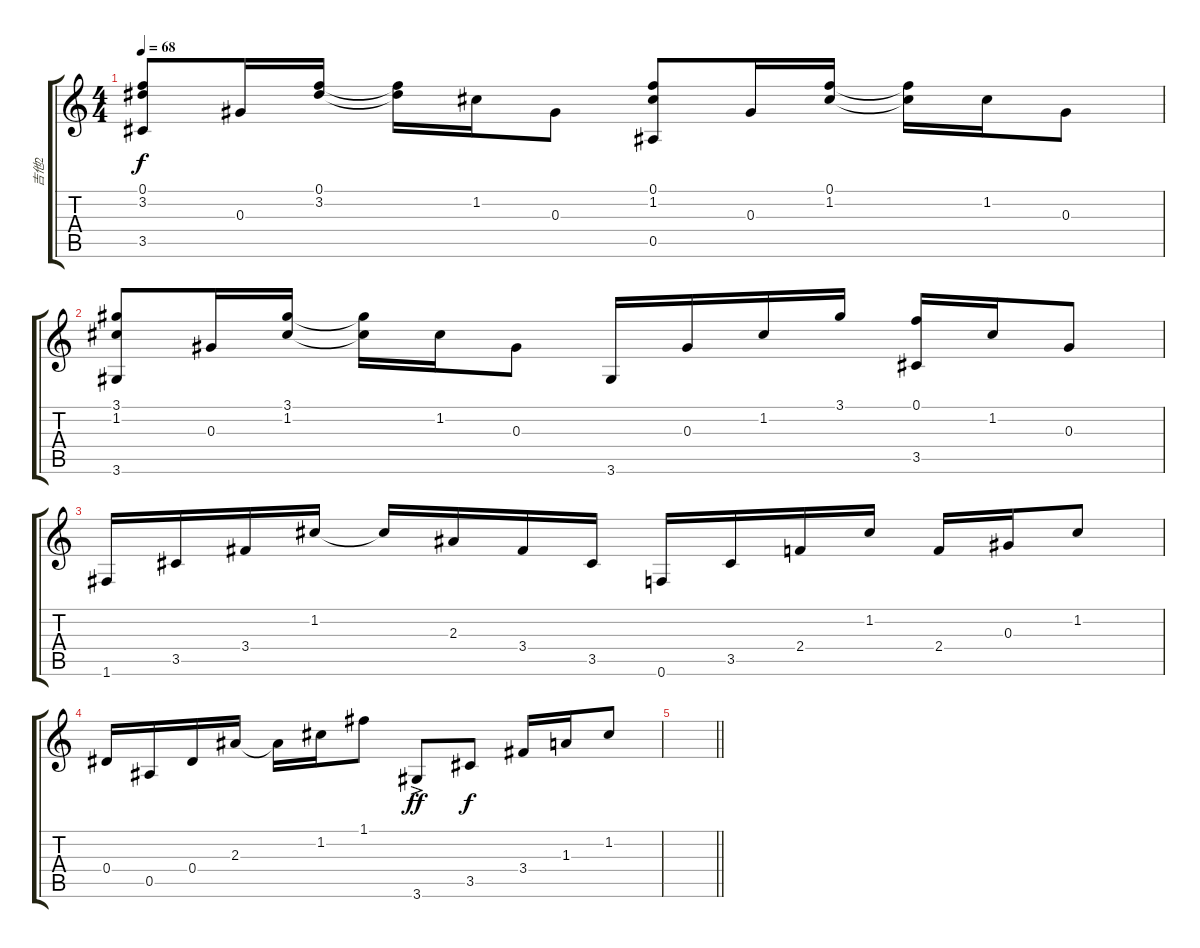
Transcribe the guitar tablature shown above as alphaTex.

\track ("吉他2" "吉他2") {instrument acousticguitarsteel}
\staff {score tabs}
\tuning (F4 C4 Ab3 Eb3 Bb2 F2) {hide}
\ts (4 4)
\tempo 68
\clef g2
\ks c
(0.1 3.2 3.5).8{dy f} 0.3.16 (0.1 3.2).16 (0.1{t} 3.2{t}).16 1.2.16 0.3.8 (0.1 1.2 0.5).8 0.3.16 (0.1 1.2).16 (0.1{t} 1.2{t}).16 1.2.16 0.3.8 |
(3.1 1.2 3.6).8 0.3.16 (3.1 1.2).16 (3.1{t} 1.2{t}).16 1.2.16 0.3.8 3.6.16 0.3.16 1.2.16 3.1.16 (0.1 3.5).16 1.2.16 0.3.8 |
1.6.16 3.5.16 3.4.16 1.2.16 1.2{t}.16 2.3.16 3.4.16 3.5.16 0.6.16 3.5.16 2.4.16 1.2.16 2.4.16 0.3.16 1.2.8 |
0.4.16 0.5.16 0.4.16 2.3.16 2.3{t}.16 1.2.16 1.1.8 3.6{ac}.8{dy ff} 3.5.8{dy f} 3.4.16 1.3.16 1.2.8 |
\barLineRight lightlight
